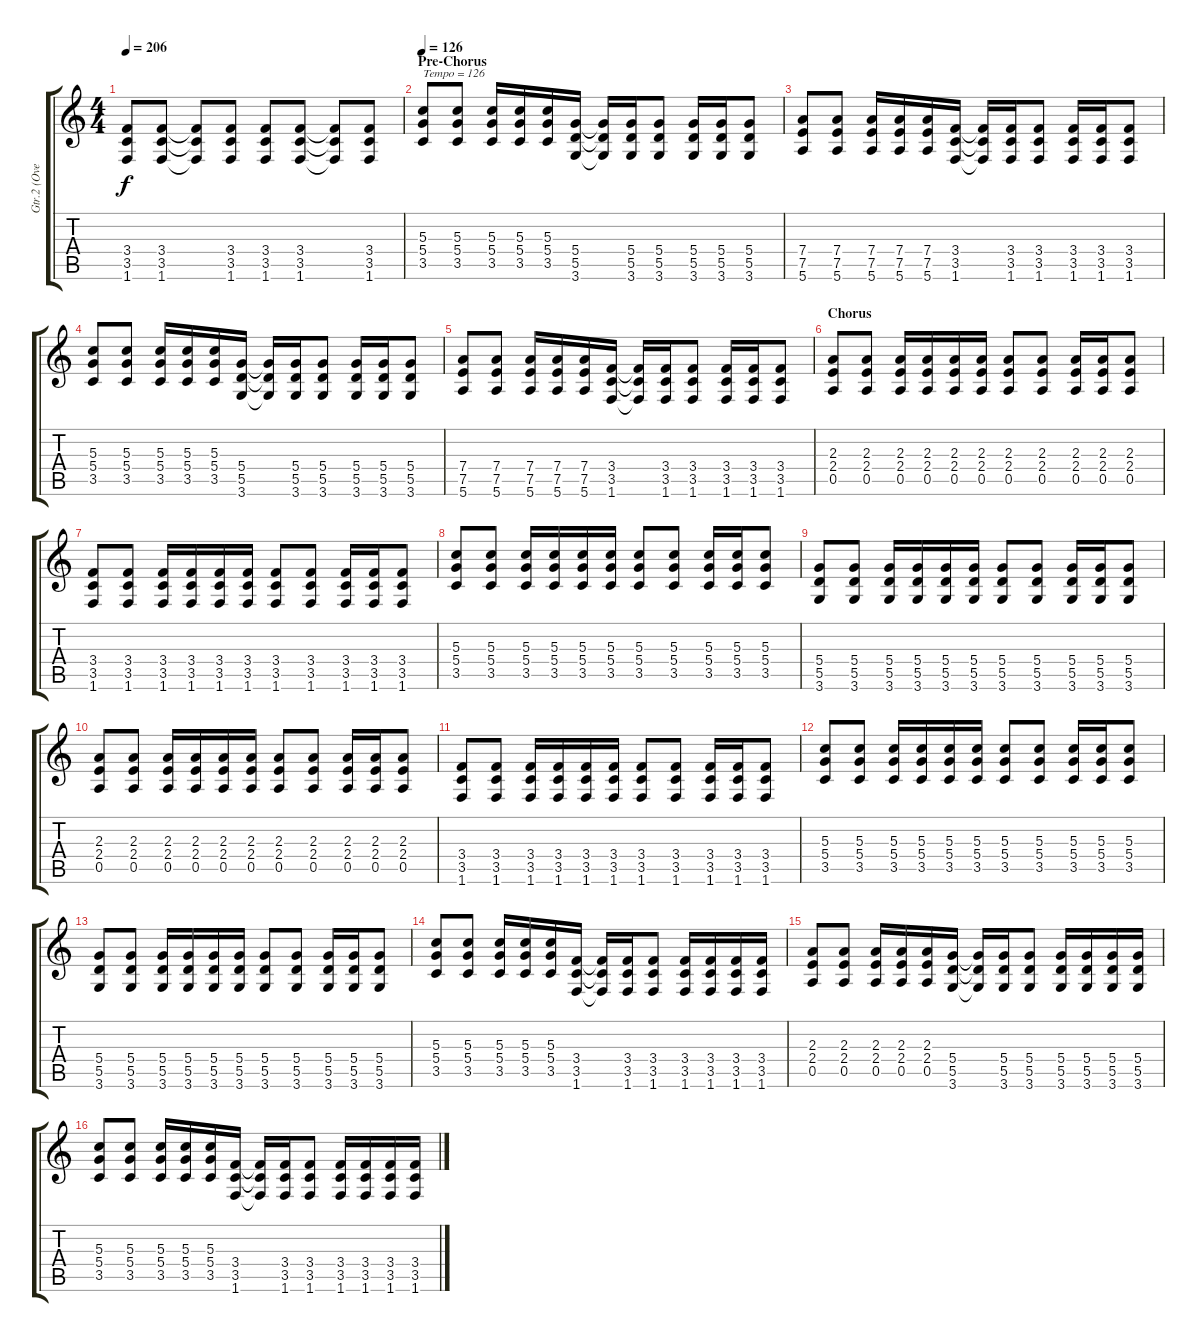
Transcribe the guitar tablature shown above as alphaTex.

\track ("Gtr.2 (Overdriven)" "Gtr.2 (Ove") {instrument overdrivenguitar}
\staff {score tabs}
\tuning (E4 B3 G3 D3 A2 E2) {hide}
\ts (4 4)
\tempo 206
\clef g2
\ks c
(3.4 3.5 1.6).8{dy f} (3.4 3.5 1.6).8 (3.4{t} 3.5{t} 1.6{t}).8 (3.4 3.5 1.6).8 (3.4 3.5 1.6).8 (3.4 3.5 1.6).8 (3.4{t} 3.5{t} 1.6{t}).8 (3.4 3.5 1.6).8 |
\section ("" "Pre-Chorus")
\tempo 126
(5.3 5.4 3.5).8{txt "Tempo = 126"} (5.3 5.4 3.5).8 (5.3 5.4 3.5).16 (5.3 5.4 3.5).16 (5.3 5.4 3.5).16 (5.4 5.5 3.6).16 (5.4{t} 5.5{t} 3.6{t}).16 (5.4 5.5 3.6).16 (5.4 5.5 3.6).8 (5.4 5.5 3.6).16 (5.4 5.5 3.6).16 (5.4 5.5 3.6).8 |
(7.4 7.5 5.6).8 (7.4 7.5 5.6).8 (7.4 7.5 5.6).16 (7.4 7.5 5.6).16 (7.4 7.5 5.6).16 (3.4 3.5 1.6).16 (3.4{t} 3.5{t} 1.6{t}).16 (3.4 3.5 1.6).16 (3.4 3.5 1.6).8 (3.4 3.5 1.6).16 (3.4 3.5 1.6).16 (3.4 3.5 1.6).8 |
(5.3 5.4 3.5).8 (5.3 5.4 3.5).8 (5.3 5.4 3.5).16 (5.3 5.4 3.5).16 (5.3 5.4 3.5).16 (5.4 5.5 3.6).16 (5.4{t} 5.5{t} 3.6{t}).16 (5.4 5.5 3.6).16 (5.4 5.5 3.6).8 (5.4 5.5 3.6).16 (5.4 5.5 3.6).16 (5.4 5.5 3.6).8 |
(7.4 7.5 5.6).8 (7.4 7.5 5.6).8 (7.4 7.5 5.6).16 (7.4 7.5 5.6).16 (7.4 7.5 5.6).16 (3.4 3.5 1.6).16 (3.4{t} 3.5{t} 1.6{t}).16 (3.4 3.5 1.6).16 (3.4 3.5 1.6).8 (3.4 3.5 1.6).16 (3.4 3.5 1.6).16 (3.4 3.5 1.6).8 |
\section ("" "Chorus")
(2.3 2.4 0.5).8 (2.3 2.4 0.5).8 (2.3 2.4 0.5).16 (2.3 2.4 0.5).16 (2.3 2.4 0.5).16 (2.3 2.4 0.5).16 (2.3 2.4 0.5).8 (2.3 2.4 0.5).8 (2.3 2.4 0.5).16 (2.3 2.4 0.5).16 (2.3 2.4 0.5).8 |
(3.4 3.5 1.6).8 (3.4 3.5 1.6).8 (3.4 3.5 1.6).16 (3.4 3.5 1.6).16 (3.4 3.5 1.6).16 (3.4 3.5 1.6).16 (3.4 3.5 1.6).8 (3.4 3.5 1.6).8 (3.4 3.5 1.6).16 (3.4 3.5 1.6).16 (3.4 3.5 1.6).8 |
(5.3 5.4 3.5).8 (5.3 5.4 3.5).8 (5.3 5.4 3.5).16 (5.3 5.4 3.5).16 (5.3 5.4 3.5).16 (5.3 5.4 3.5).16 (5.3 5.4 3.5).8 (5.3 5.4 3.5).8 (5.3 5.4 3.5).16 (5.3 5.4 3.5).16 (5.3 5.4 3.5).8 |
(5.4 5.5 3.6).8 (5.4 5.5 3.6).8 (5.4 5.5 3.6).16 (5.4 5.5 3.6).16 (5.4 5.5 3.6).16 (5.4 5.5 3.6).16 (5.4 5.5 3.6).8 (5.4 5.5 3.6).8 (5.4 5.5 3.6).16 (5.4 5.5 3.6).16 (5.4 5.5 3.6).8 |
(2.3 2.4 0.5).8 (2.3 2.4 0.5).8 (2.3 2.4 0.5).16 (2.3 2.4 0.5).16 (2.3 2.4 0.5).16 (2.3 2.4 0.5).16 (2.3 2.4 0.5).8 (2.3 2.4 0.5).8 (2.3 2.4 0.5).16 (2.3 2.4 0.5).16 (2.3 2.4 0.5).8 |
(3.4 3.5 1.6).8 (3.4 3.5 1.6).8 (3.4 3.5 1.6).16 (3.4 3.5 1.6).16 (3.4 3.5 1.6).16 (3.4 3.5 1.6).16 (3.4 3.5 1.6).8 (3.4 3.5 1.6).8 (3.4 3.5 1.6).16 (3.4 3.5 1.6).16 (3.4 3.5 1.6).8 |
(5.3 5.4 3.5).8 (5.3 5.4 3.5).8 (5.3 5.4 3.5).16 (5.3 5.4 3.5).16 (5.3 5.4 3.5).16 (5.3 5.4 3.5).16 (5.3 5.4 3.5).8 (5.3 5.4 3.5).8 (5.3 5.4 3.5).16 (5.3 5.4 3.5).16 (5.3 5.4 3.5).8 |
(5.4 5.5 3.6).8 (5.4 5.5 3.6).8 (5.4 5.5 3.6).16 (5.4 5.5 3.6).16 (5.4 5.5 3.6).16 (5.4 5.5 3.6).16 (5.4 5.5 3.6).8 (5.4 5.5 3.6).8 (5.4 5.5 3.6).16 (5.4 5.5 3.6).16 (5.4 5.5 3.6).8 |
(5.3 5.4 3.5).8 (5.3 5.4 3.5).8 (5.3 5.4 3.5).16 (5.3 5.4 3.5).16 (5.3 5.4 3.5).16 (3.4 3.5 1.6).16 (3.4{t} 3.5{t} 1.6{t}).16 (3.4 3.5 1.6).16 (3.4 3.5 1.6).8 (3.4 3.5 1.6).16 (3.4 3.5 1.6).16 (3.4 3.5 1.6).16 (3.4 3.5 1.6).16 |
(2.3 2.4 0.5).8 (2.3 2.4 0.5).8 (2.3 2.4 0.5).16 (2.3 2.4 0.5).16 (2.3 2.4 0.5).16 (5.4 5.5 3.6).16 (5.4{t} 5.5{t} 3.6{t}).16 (5.4 5.5 3.6).16 (5.4 5.5 3.6).8 (5.4 5.5 3.6).16 (5.4 5.5 3.6).16 (5.4 5.5 3.6).16 (5.4 5.5 3.6).16 |
(5.3 5.4 3.5).8 (5.3 5.4 3.5).8 (5.3 5.4 3.5).16 (5.3 5.4 3.5).16 (5.3 5.4 3.5).16 (3.4 3.5 1.6).16 (3.4{t} 3.5{t} 1.6{t}).16 (3.4 3.5 1.6).16 (3.4 3.5 1.6).8 (3.4 3.5 1.6).16 (3.4 3.5 1.6).16 (3.4 3.5 1.6).16 (3.4 3.5 1.6).16
